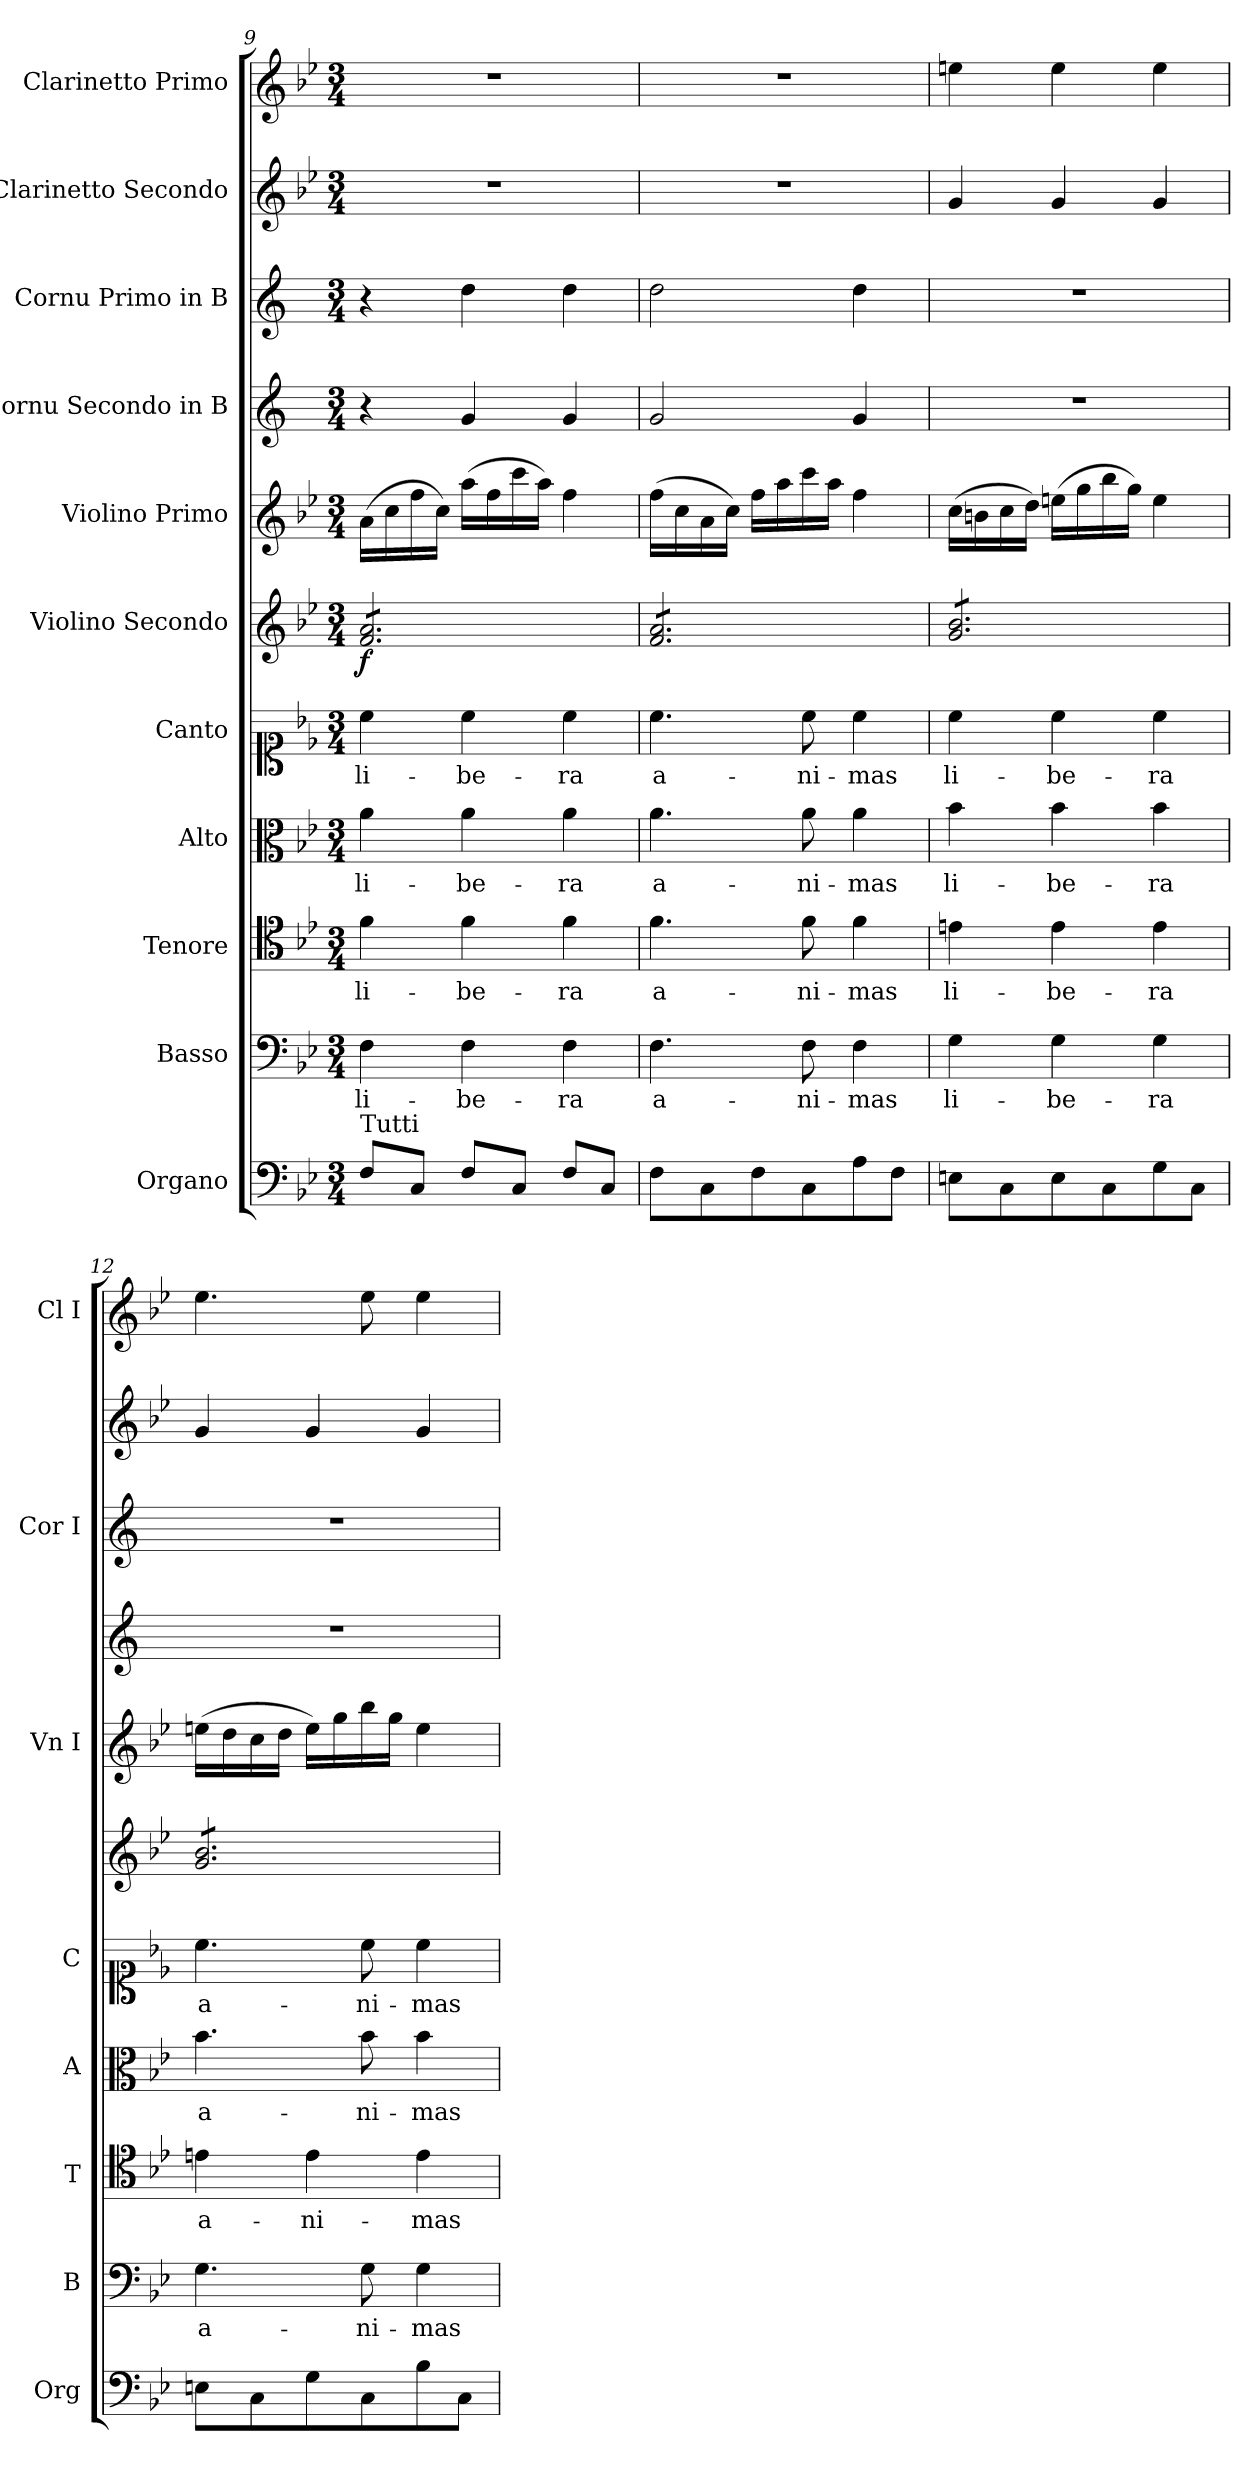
**kern	**kern	**text	**kern	**text	**kern	**text	**kern	**text	**kern	**dynam	**kern	**kern	**kern	**kern	**kern
*part11	*part10	*part10	*part9	*part9	*part8	*part8	*part7	*part7	*part6	*part6	*part5	*part4	*part3	*part2	*part1
*staff11	*staff10	*staff10	*staff9	*staff9	*staff8	*staff8	*staff7	*staff7	*staff6	*staff6	*staff5	*staff4	*staff3	*staff2	*staff1
*I"Organo	*I"Basso	*	*I"Tenore	*	*I"Alto	*	*I"Canto	*	*I"Violino Secondo	*	*I"Violino Primo	*I"Cornu Secondo in B	*I"Cornu Primo in B	*I"Clarinetto Secondo	*I"Clarinetto Primo
*I'Org	*I'B	*	*I'T	*	*I'A	*	*I'C	*	*	*	*I'Vn I	*	*I'Cor I	*	*I'Cl I
*clefF4	*clefF4	*	*clefC4	*	*clefC3	*	*clefC1	*	*clefG2	*	*clefG2	*clefG2	*clefG2	*clefG2	*clefG2
*	*	*	*	*	*	*	*	*	*	*	*	*ITrd1c2	*ITrd1c2	*	*
*k[b-e-]	*k[b-e-]	*	*k[b-e-]	*	*k[b-e-]	*	*k[b-e-]	*	*k[b-e-]	*	*k[b-e-]	*k[b-e-]	*k[b-e-]	*k[b-e-]	*k[b-e-]
*B-:	*B-:	*	*B-:	*	*B-:	*	*B-:	*	*B-:	*	*B-:	*	*	*B-:	*B-:
*M3/4	*M3/4	*	*M3/4	*	*M3/4	*	*M3/4	*	*M3/4	*	*M3/4	*M3/4	*M3/4	*M3/4	*M3/4
=9	=9	=9	=9	=9	=9	=9	=9	=9	=9	=9	=9	=9	=9	=9	=9
!LO:TX:a:t=Tutti	!	!	!	!	!	!	!	!	!	!	!	!	!	!	!
*	*	*	*	*	*	*	*	*	*tremolo	*	*	*	*	*	*
8F\L	4F	li-	4f	li-	4a	li-	4cc	li-	8f 8aL	f	(>16aLL	4r	4r	2.r	2.r
.	.	.	.	.	.	.	.	.	.	.	16cc	.	.	.	.
8C/J	.	.	.	.	.	.	.	.	8f 8a	.	16ff	.	.	.	.
.	.	.	.	.	.	.	.	.	.	.	16ccJJ)	.	.	.	.
8F\L	4F	-be-	4f	-be-	4a	-be-	4cc	-be-	8f 8a	.	(>16aaLL	4f	4cc	.	.
.	.	.	.	.	.	.	.	.	.	.	16ff	.	.	.	.
8C/J	.	.	.	.	.	.	.	.	8f 8a	.	16ccc	.	.	.	.
.	.	.	.	.	.	.	.	.	.	.	16aaJJ)	.	.	.	.
8F\L	4F	-ra	4f	-ra	4a	-ra	4cc	-ra	8f 8a	.	4ff	4f	4cc	.	.
8C/J	.	.	.	.	.	.	.	.	8f 8aJ	.	.	.	.	.	.
=10	=10	=10	=10	=10	=10	=10	=10	=10	=10	=10	=10	=10	=10	=10	=10
8FL	4.F	a-	4.f	a-	4.a	a-	4.cc	a-	8f 8aL	.	(>16ffLL	2f	2cc	2.r	2.r
.	.	.	.	.	.	.	.	.	.	.	16cc	.	.	.	.
8C	.	.	.	.	.	.	.	.	8f 8a	.	16a	.	.	.	.
.	.	.	.	.	.	.	.	.	.	.	16ccJJ)	.	.	.	.
8F	.	.	.	.	.	.	.	.	8f 8a	.	16ffLL	.	.	.	.
.	.	.	.	.	.	.	.	.	.	.	16aa	.	.	.	.
8C	8F	-ni-	8f	-ni-	8a	-ni-	8cc	-ni-	8f 8a	.	16ccc	.	.	.	.
.	.	.	.	.	.	.	.	.	.	.	16aaJJ	.	.	.	.
8A	4F	-mas	4f	-mas	4a	-mas	4cc	-mas	8f 8a	.	4ff	4f	4cc	.	.
8FJ	.	.	.	.	.	.	.	.	8f 8aJ	.	.	.	.	.	.
=11	=11	=11	=11	=11	=11	=11	=11	=11	=11	=11	=11	=11	=11	=11	=11
8EnL	4G	li-	4en	li-	4b-	li-	4cc	li-	8g 8b-L	.	(>16ccLL	2.r	2.r	4g	4een
.	.	.	.	.	.	.	.	.	.	.	16bn	.	.	.	.
8C	.	.	.	.	.	.	.	.	8g 8b-	.	16cc	.	.	.	.
.	.	.	.	.	.	.	.	.	.	.	16ddJJ)	.	.	.	.
8E	4G	-be-	4e	-be-	4b-	-be-	4cc	-be-	8g 8b-	.	(>16eenLL	.	.	4g	4ee
.	.	.	.	.	.	.	.	.	.	.	16gg	.	.	.	.
8C	.	.	.	.	.	.	.	.	8g 8b-	.	16bb-	.	.	.	.
.	.	.	.	.	.	.	.	.	.	.	16ggJJ)	.	.	.	.
8G	4G	-ra	4e	-ra	4b-	-ra	4cc	-ra	8g 8b-	.	4ee	.	.	4g	4ee
8CJ	.	.	.	.	.	.	.	.	8g 8b-J	.	.	.	.	.	.
=12	=12	=12	=12	=12	=12	=12	=12	=12	=12	=12	=12	=12	=12	=12	=12
8EnL	4.G	a-	4en	a-	4.b-	a-	4.cc	a-	8g 8b-L	.	(>16eenLL	2.r	2.r	4g	4.ee-
.	.	.	.	.	.	.	.	.	.	.	16dd	.	.	.	.
8C	.	.	.	.	.	.	.	.	8g 8b-	.	16cc	.	.	.	.
.	.	.	.	.	.	.	.	.	.	.	16ddJJ	.	.	.	.
8G	.	.	4e	-ni-	.	.	.	.	8g 8b-	.	16eeLL)	.	.	4g	.
.	.	.	.	.	.	.	.	.	.	.	16gg	.	.	.	.
8C	8G	-ni-	.	.	8b-	-ni-	8cc	-ni-	8g 8b-	.	16bb-	.	.	.	8ee-
.	.	.	.	.	.	.	.	.	.	.	16ggJJ	.	.	.	.
8B-	4G	-mas	4e	-mas	4b-	-mas	4cc	-mas	8g 8b-	.	4ee	.	.	4g	4ee-
8CJ	.	.	.	.	.	.	.	.	8g 8b-J	.	.	.	.	.	.
*	*	*	*	*	*	*	*	*	*Xtremolo	*	*	*	*	*	*
=	=	=	=	=	=	=	=	=	=	=	=	=	=	=	=
*-	*-	*-	*-	*-	*-	*-	*-	*-	*-	*-	*-	*-	*-	*-	*-
